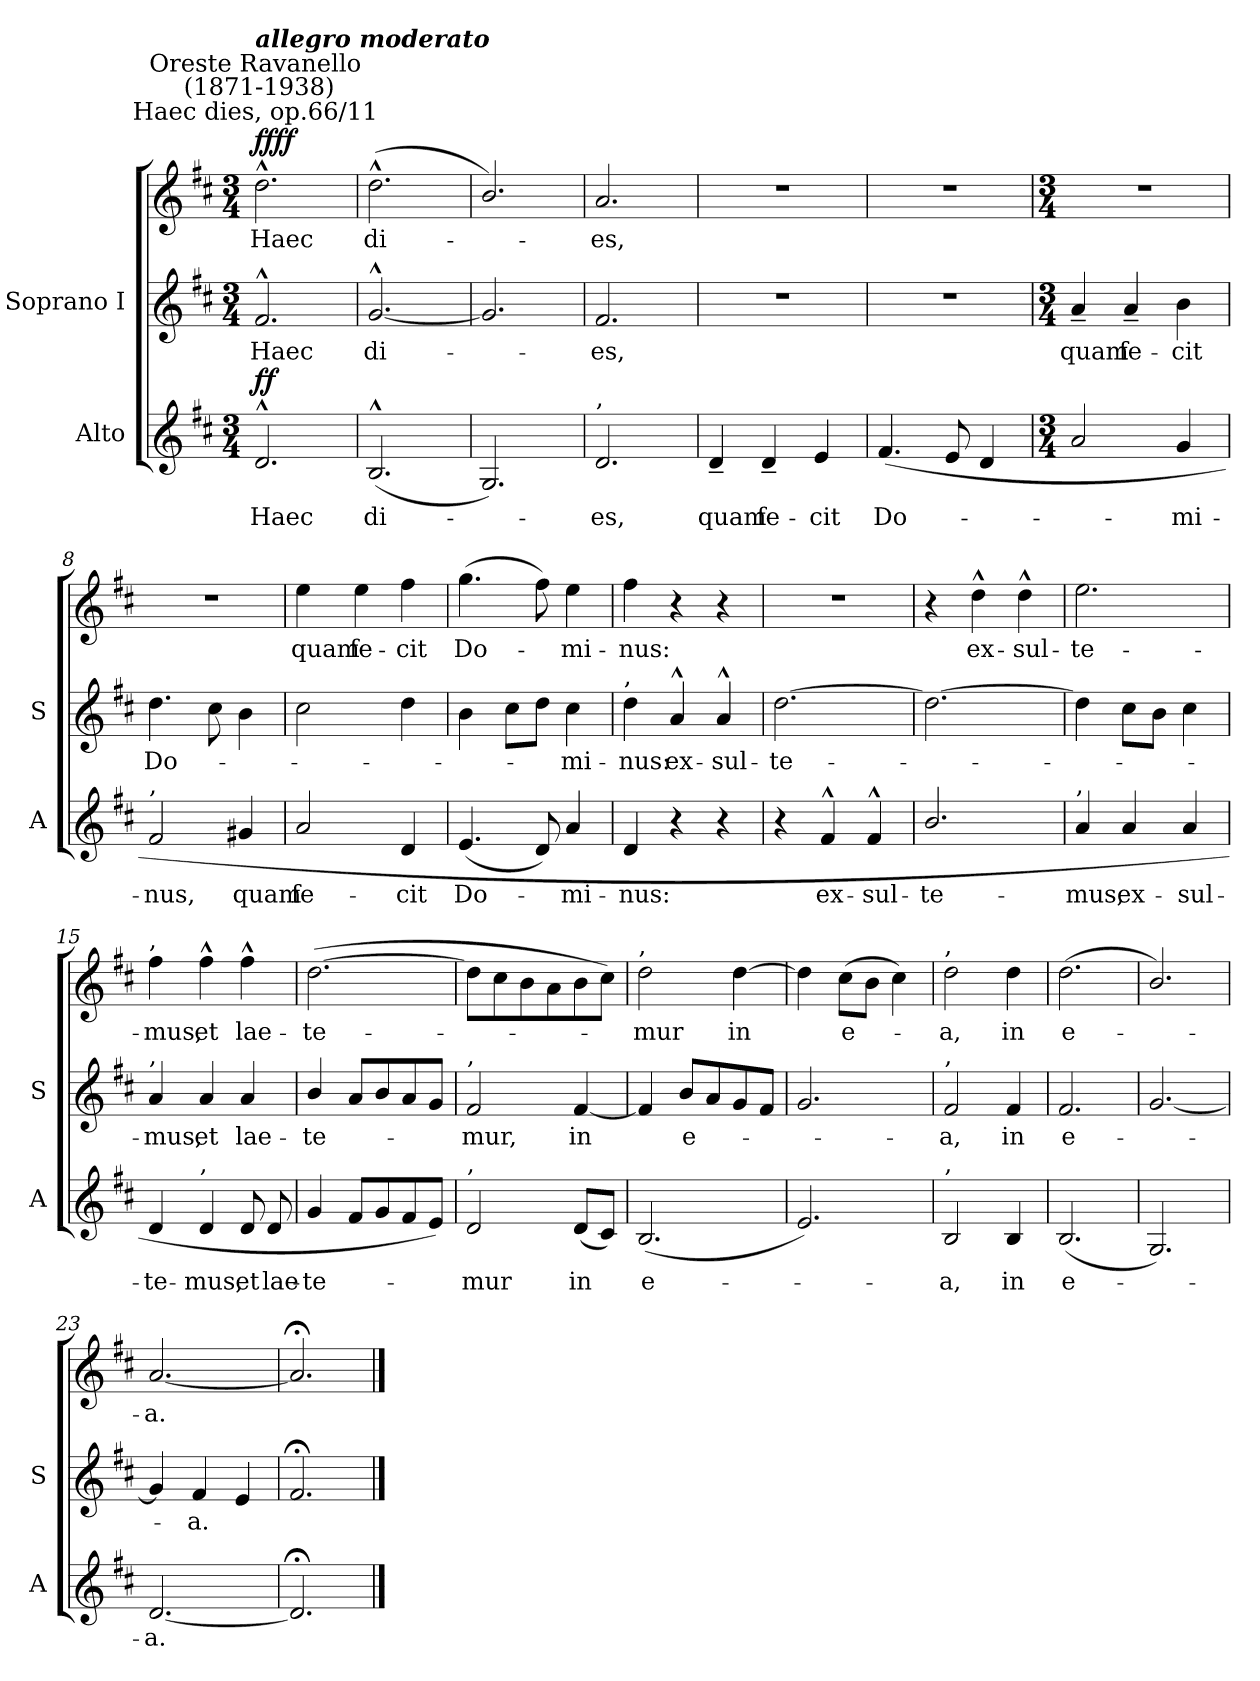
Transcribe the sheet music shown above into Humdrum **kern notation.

**kern	**text	**dynam	**kern	**text	**kern	**text	**dynam
*part2	*part2	*part2	*part1	*part1	*part1	*part1	*part1
*staff3	*staff3	*staff3	*staff2	*staff2	*staff1	*staff1	*staff1/2
*I"Alto	*	*	*I"Soprano I	*	*	*	*
*I'A	*	*	*I'S	*	*	*	*
*clefG2	*	*	*clefG2	*	*clefG2	*	*
*k[f#c#]	*	*	*k[f#c#]	*	*k[f#c#]	*	*
*D:	*	*	*D:	*	*D:	*	*
*M3/4	*	*	*M3/4	*	*M3/4	*	*
=1	=1	=1	=1	=1	=1	=1	=1
!	!	!	!	!	!LO:TX:a:cj:t=Haec dies, op.66/11	!	!
!	!	!	!	!	!LO:TX:a:cj:t=Oreste Ravanello\n (1871-1938)	!	!
!	!	!	!	!	!LO:TX:a:Bi:t=allegro moderato	!	!
!	!LO:LY:b	!LO:DY:b	!	!LO:LY:b	!	!LO:LY:b	!LO:DY:b=2
!	!	!	!	!	!	!	!LO:DY:n=1:b
2.d^^	Haec	ff	2.f#^^	Haec	2.dd^^	Haec	ff ff
=2	=2	=2	=2	=2	=2	=2	=2
!	!LO:LY:b	!	!	!LO:LY:b	!	!LO:LY:b	!
(<2.B^^	di-	.	[2.g^^	di-	(<2.dd^^	di-	.
=3	=3	=3	=3	=3	=3	=3	=3
2.G)	.	.	2.g]	.	2.b/)	.	.
=4	=4	=4	=4	=4	=4	=4	=4
!LO:TX:a:t=,	!	!	!	!	!	!	!
!	!LO:LY:b	!	!	!LO:LY:b	!	!LO:LY:b	!
2.d	es,	.	2.f#	es,	2.a	es,	.
=5	=5	=5	=5	=5	=5	=5	=5
!	!LO:LY:b	!	!LO:N:vis=1	!	!LO:N:vis=1	!	!
4d~	quam	.	2.r	.	2.r	.	.
!	!LO:LY:b	!	!	!	!	!	!
4d~	fe-	.	.	.	.	.	.
!	!LO:LY:b	!	!	!	!	!	!
4e	-cit	.	.	.	.	.	.
=6	=6	=6	=6	=6	=6	=6	=6
!	!LO:LY:b	!	!LO:N:vis=1	!	!LO:N:vis=1	!	!
(<4.f#	Do-	.	2.r	.	2.r	.	.
8e	.	.	.	.	.	.	.
4d	.	.	.	.	.	.	.
!!LO:LB:g=z
=7	=7	=7	=7	=7	=7	=7	=7
*M3/4	*	*	*M3/4	*	*M3/4	*	*
!	!	!	!	!LO:LY:b	!LO:N:vis=1	!	!
2a	.	.	4a~	quam	2.r	.	.
!	!	!	!	!LO:LY:b	!	!	!
.	.	.	4a~	fe-	.	.	.
!	!LO:LY:b	!	!	!LO:LY:b	!	!	!
4g	mi-	.	4b	-cit	.	.	.
=8	=8	=8	=8	=8	=8	=8	=8
!LO:TX:a:t=,	!	!	!	!	!	!	!
!	!LO:LY:b	!	!	!LO:LY:b	!LO:N:vis=1	!	!
2f#	-nus,	.	4.dd	Do-	2.r	.	.
.	.	.	8cc#	.	.	.	.
!	!LO:LY:b	!	!	!	!	!	!
4g#X	quam	.	4b	.	.	.	.
=9	=9	=9	=9	=9	=9	=9	=9
!	!LO:LY:b	!	!	!	!	!LO:LY:b	!
2a	fe-	.	2cc#	.	4ee	quam	.
!	!	!	!	!	!	!LO:LY:b	!
.	.	.	.	.	4ee	fe-	.
!	!LO:LY:b	!	!	!	!	!LO:LY:b	!
4d	-cit	.	4dd	.	4ff#	-cit	.
=10	=10	=10	=10	=10	=10	=10	=10
!	!LO:LY:b	!	!	!	!	!LO:LY:b	!
(<4.e	Do-	.	4b	.	(>4.gg	Do-	.
.	.	.	8cc#L	.	.	.	.
8d)	.	.	8ddJ	.	8ff#)	.	.
!	!LO:LY:b	!	!	!LO:LY:b	!	!LO:LY:b	!
4a	mi-	.	4cc#	-mi-	4ee	mi-	.
=11	=11	=11	=11	=11	=11	=11	=11
!	!	!	!LO:TX:a:t=,	!	!	!	!
!	!LO:LY:b	!	!	!LO:LY:b	!	!LO:LY:b	!
4d	-nus:	.	4dd	nus:	4ff#	-nus:	.
!	!	!	!	!LO:LY:b	!	!	!
4r	.	.	4a^^	ex-	4r	.	.
!	!	!	!	!LO:LY:b	!	!	!
4r	.	.	4a^^	-sul-	4r	.	.
=12	=12	=12	=12	=12	=12	=12	=12
!	!	!	!	!LO:LY:b	!LO:N:vis=1	!	!
4r	.	.	[2.dd	-te-	2.r	.	.
!	!LO:LY:b	!	!	!	!	!	!
4f#^^	ex-	.	.	.	.	.	.
!	!LO:LY:b	!	!	!	!	!	!
4f#^^	-sul-	.	.	.	.	.	.
!!LO:LB:g=z
=13	=13	=13	=13	=13	=13	=13	=13
!	!LO:LY:b	!	!	!	!	!	!
2.b/	-te-	.	2.dd_	.	4r	.	.
!	!	!	!	!	!	!LO:LY:b	!
.	.	.	.	.	4dd^^	ex-	.
!	!	!	!	!	!	!LO:LY:b	!
.	.	.	.	.	4dd^^	-sul-	.
=14	=14	=14	=14	=14	=14	=14	=14
!LO:TX:a:t=,	!	!	!	!	!	!	!
!	!LO:LY:b	!	!	!	!	!LO:LY:b	!
4a	-mus,	.	4dd]	.	2.ee	-te-	.
!	!LO:LY:b	!	!	!	!	!	!
4a	ex-	.	8cc#L	.	.	.	.
.	.	.	8bJ	.	.	.	.
!	!LO:LY:b	!	!	!	!	!	!
4a	-sul-	.	4cc#	.	.	.	.
=15	=15	=15	=15	=15	=15	=15	=15
!	!	!	!	!	!LO:TX:a:t=,	!	!
!	!	!	!LO:TX:a:t=,	!	!	!	!
!	!LO:LY:b	!	!	!LO:LY:b	!	!LO:LY:b	!
4d	-te-	.	4a	-mus,	4ff#	-mus,	.
!LO:TX:a:t=,	!	!	!	!	!	!	!
!	!LO:LY:b	!	!	!LO:LY:b	!	!LO:LY:b	!
4d	-mus,	.	4a	et	4ff#^^	et	.
!	!LO:LY:b	!	!	!LO:LY:b	!	!LO:LY:b	!
8d	et	.	4a	lae-	4ff#^^	lae-	.
!	!LO:LY:b	!	!	!	!	!	!
8d	lae-	.	.	.	.	.	.
=16	=16	=16	=16	=16	=16	=16	=16
!	!LO:LY:b	!	!	!LO:LY:b	!	!LO:LY:b	!
4g	-te-	.	4b/	te-	(>[2.dd	-te-	.
8f#L	.	.	8aL	.	.	.	.
8g	.	.	8b	.	.	.	.
8f#	.	.	8a	.	.	.	.
8eJ)	.	.	8gJ	.	.	.	.
=17	=17	=17	=17	=17	=17	=17	=17
!	!	!	!LO:TX:a:t=,	!	!	!	!
!LO:TX:a:t=,	!	!	!	!	!	!	!
!	!LO:LY:b	!	!	!LO:LY:b	!	!	!
2d	mur	.	2f#	mur,	8ddL]	.	.
.	.	.	.	.	8cc#	.	.
.	.	.	.	.	8b	.	.
.	.	.	.	.	8a	.	.
!	!LO:LY:b	!	!	!LO:LY:b	!	!	!
(<8dL	in	.	[4f#	in	8b	.	.
8c#J)	.	.	.	.	8cc#J)	.	.
!!LO:LB:g=z
=18	=18	=18	=18	=18	=18	=18	=18
!	!	!	!	!	!LO:TX:a:t=,	!	!
!	!LO:LY:b	!	!	!	!	!LO:LY:b	!
(<2.B	e-	.	4f#]	.	2dd	mur	.
!	!	!	!	!LO:LY:b	!	!	!
.	.	.	8bL	e-	.	.	.
.	.	.	8a	.	.	.	.
!	!	!	!	!	!	!LO:LY:b	!
.	.	.	8g	.	[4dd	in	.
.	.	.	8f#J	.	.	.	.
=19	=19	=19	=19	=19	=19	=19	=19
2.e)	.	.	2.g	.	4dd]	.	.
!	!	!	!	!	!	!LO:LY:b	!
.	.	.	.	.	(>8cc#L	e-	.
.	.	.	.	.	8bJ	.	.
.	.	.	.	.	4cc#)	.	.
=20	=20	=20	=20	=20	=20	=20	=20
!	!	!	!	!	!LO:TX:a:t=,	!	!
!	!	!	!LO:TX:a:t=,	!	!	!	!
!LO:TX:a:t=,	!	!	!	!	!	!	!
!	!LO:LY:b	!	!	!LO:LY:b	!	!LO:LY:b	!
2B	a,	.	2f#	a,	2dd	a,	.
!	!LO:LY:b	!	!	!LO:LY:b	!	!LO:LY:b	!
4B	in	.	4f#	in	4dd	in	.
=21	=21	=21	=21	=21	=21	=21	=21
!	!LO:LY:b	!	!	!LO:LY:b	!	!LO:LY:b	!
(<2.B	e-	.	2.f#	e-	(<2.dd	e-	.
=22	=22	=22	=22	=22	=22	=22	=22
2.G)	.	.	[2.g	.	2.b/)	.	.
=23	=23	=23	=23	=23	=23	=23	=23
!	!LO:LY:b	!	!	!	!	!LO:LY:b	!
[2.d	a.	.	4g]	.	[2.a	a.	.
!	!	!	!	!LO:LY:b	!	!	!
.	.	.	4f#	a.	.	.	.
.	.	.	4e	.	.	.	.
=24	=24	=24	=24	=24	=24	=24	=24
2.d;<]	.	.	2.f#;<	.	2.a;<]	.	.
==	==	==	==	==	==	==	==
*-	*-	*-	*-	*-	*-	*-	*-
